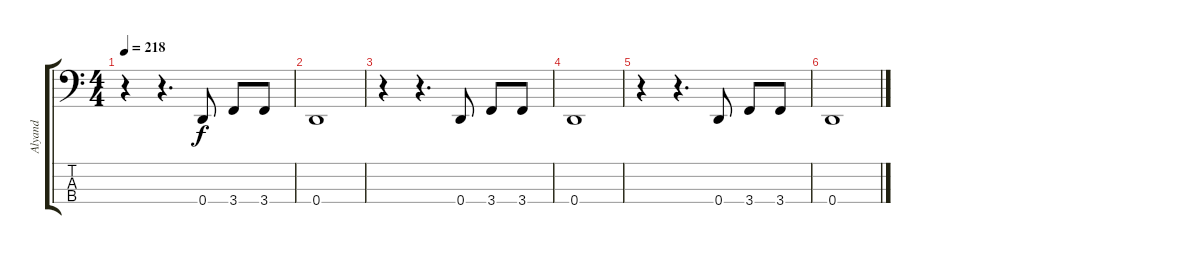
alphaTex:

\track ("Alyand" "Alyand") {instrument electricbasspick}
\staff {score tabs}
\tuning (G2 D2 A1 D1) {hide}
\ts (4 4)
\tempo 218
\clef f4
\ks c
r.4{dy f} r.4{d} 0.4.8 3.4.8 3.4.8 |
0.4.1 |
r.4 r.4{d} 0.4.8 3.4.8 3.4.8 |
0.4.1 |
r.4 r.4{d} 0.4.8 3.4.8 3.4.8 |
0.4.1
